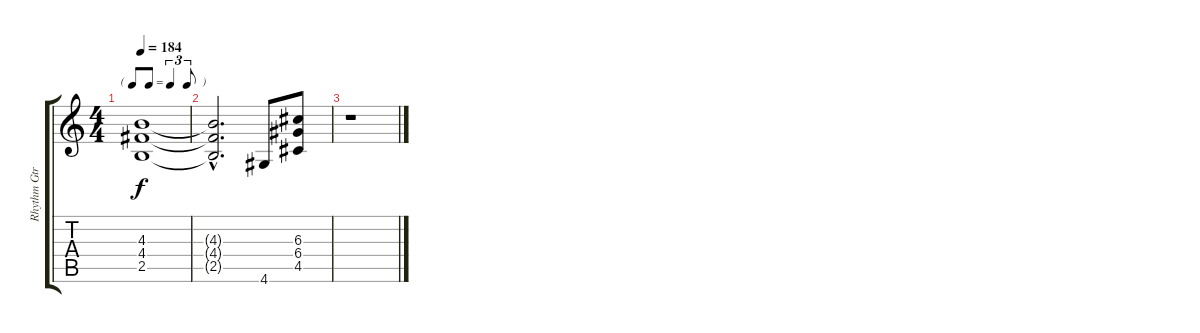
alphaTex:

\track ("Rhythm Gtr 2" "Rhythm Gtr") {instrument distortionguitar}
\staff {score tabs}
\tuning (E4 B3 G3 D3 A2 E2) {hide}
\ts (4 4)
\tf triplet8th
\tempo 184
\clef g2
\ks c
(4.3{t} 4.4{t} 2.5{t}).1{dy f} |
(4.3{hac t} 4.4{hac t} 2.5{hac t}).2{d} 4.6.8 (6.3 6.4 4.5).8 |
r.1
